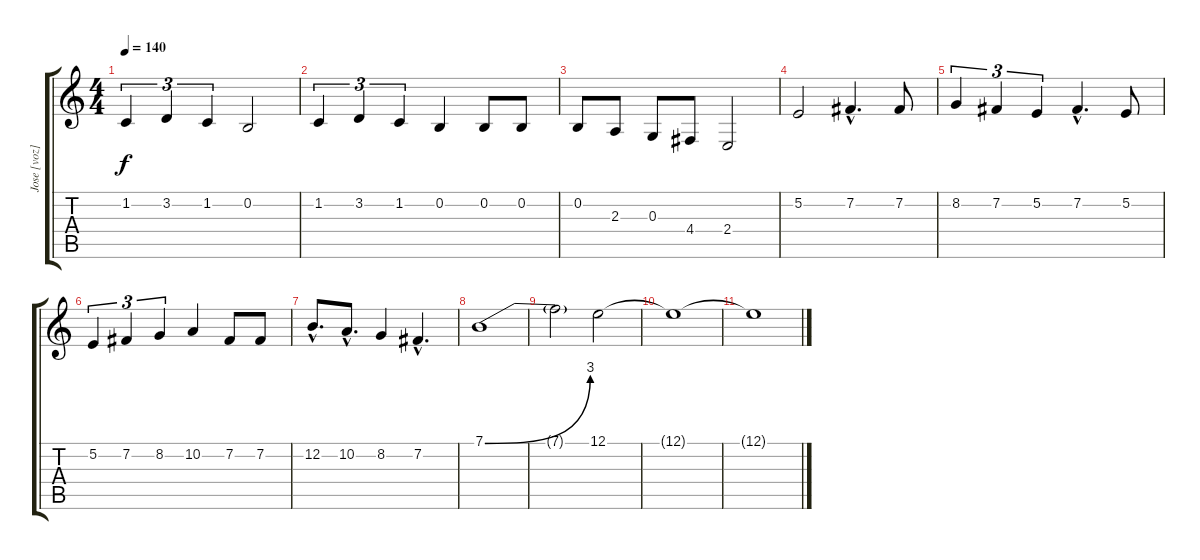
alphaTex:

\track ("Jose [voz]" "Jose [voz]") {instrument pad7halo}
\staff {score tabs}
\tuning (E4 B3 G3 D3 A2 E2) {hide}
\ts (4 4)
\tempo 140
\clef g2
\ks c
1.2.4{tu (3 2) dy f} 3.2.4{tu (3 2)} 1.2.4{tu (3 2)} 0.2.2 |
1.2.4{tu (3 2)} 3.2.4{tu (3 2)} 1.2.4{tu (3 2)} 0.2.4 0.2.8 0.2.8 |
0.2.8 2.3.8 0.3.8 4.4.8 2.4.2 |
5.2.2 7.2{hac}.4{d} 7.2.8 |
8.2.4{tu (3 2)} 7.2.4{tu (3 2)} 5.2.4{tu (3 2)} 7.2{hac}.4{d} 5.2.8 |
5.2.4{tu (3 2)} 7.2.4{tu (3 2)} 8.2.4{tu (3 2)} 10.2.4 7.2.8 7.2.8 |
12.2{hac}.8{d} 10.2{hac}.8{d} 8.2.4 7.2{hac}.4{d} |
7.1{be (bend 0 0 60 12)}.1 |
7.1{t}.2 12.1.2 |
12.1{t}.1 |
12.1{t}.1
